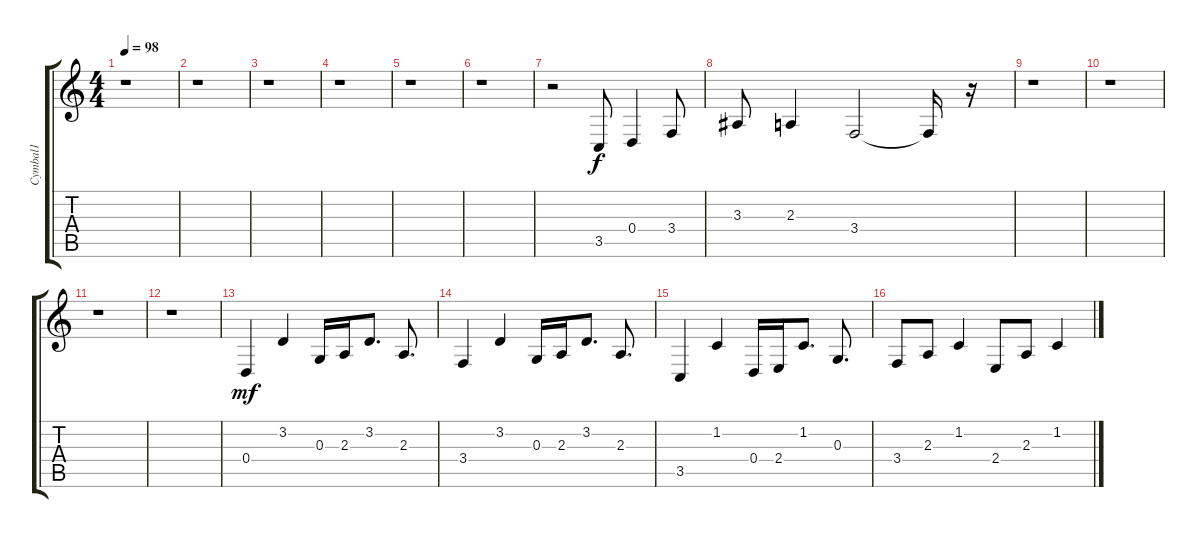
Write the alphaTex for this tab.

\track ("Cymbal1" "Cymbal1") {instrument reversecymbal}
\staff {score tabs}
\tuning (E4 B3 G3 D3 A2 E2) {hide}
\ts (4 4)
\tempo 98
\clef g2
\ks c
r.1{dy f} |
r.1 |
r.1 |
r.1 |
r.1 |
r.1 |
r.2 3.5.8 0.4.4 3.4.8 |
3.3.8 2.3.4 3.4.2 3.4{t}.16 r.16 |
r.1 |
r.1 |
r.1 |
r.1 |
0.4.4{dy mf} 3.2.4 0.3.16 2.3.16 3.2.8{d} 2.3.8{d} |
3.4.4 3.2.4 0.3.16 2.3.16 3.2.8{d} 2.3.8{d} |
3.5.4 1.2.4 0.4.16 2.4.16 1.2.8{d} 0.3.8{d} |
3.4.8 2.3.8 1.2.4 2.4.8 2.3.8 1.2.4
